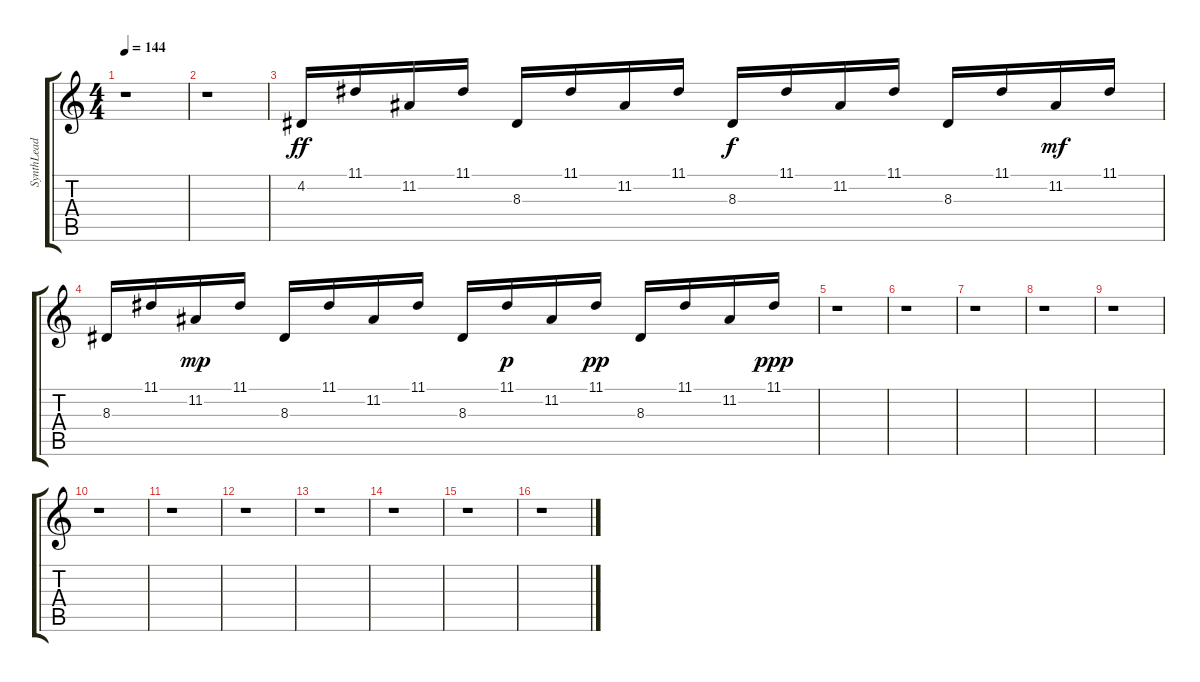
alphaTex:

\track ("SynthLead" "SynthLead") {instrument lead8bassandlead}
\staff {score tabs}
\tuning (E4 B3 G3 D3 A2 E2) {hide}
\ts (4 4)
\tempo 144
\clef g2
\ks c
r.1{dy ppp} |
r.1 |
4.2.16{dy ff} 11.1.16 11.2.16 11.1.16 8.3.16 11.1.16 11.2.16 11.1.16 8.3.16{dy f} 11.1.16 11.2.16 11.1.16 8.3.16 11.1.16 11.2.16{dy mf} 11.1.16 |
8.3.16 11.1.16 11.2.16{dy mp} 11.1.16 8.3.16 11.1.16 11.2.16 11.1.16 8.3.16 11.1.16{dy p} 11.2.16 11.1.16{dy pp} 8.3.16 11.1.16 11.2.16 11.1.16{dy ppp} |
r.1 |
r.1 |
r.1 |
r.1 |
r.1 |
r.1 |
r.1 |
r.1 |
r.1 |
r.1 |
r.1 |
r.1
